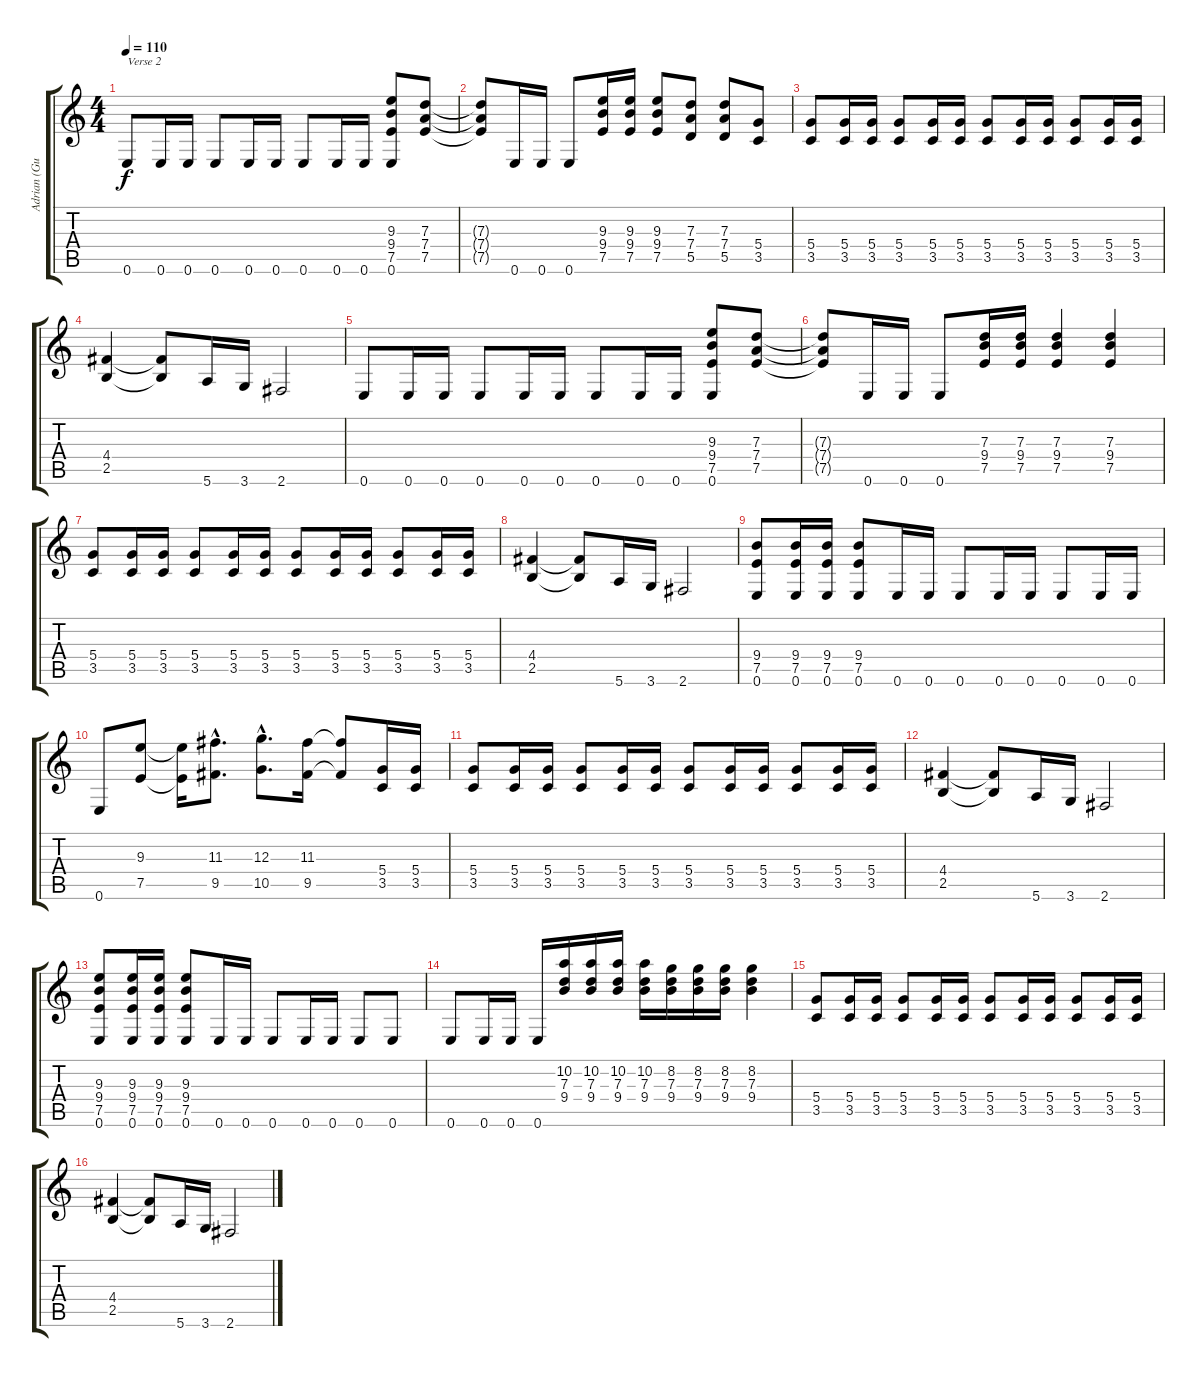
\track ("Adrian (Guitar 2)" "Adrian (Gu") {instrument distortionguitar}
\staff {score tabs}
\tuning (E4 B3 G3 D3 A2 E2) {hide}
\ts (4 4)
\tempo 110
\clef g2
\ks c
0.6.8{txt "Verse 2" dy f} 0.6.16 0.6.16 0.6.8 0.6.16 0.6.16 0.6.8 0.6.16 0.6.16 (9.3 9.4 7.5 0.6).8 (7.3 7.4 7.5).8 |
(7.3{t} 7.4{t} 7.5{t}).8 0.6.16 0.6.16 0.6.8 (9.3 9.4 7.5).16 (9.3 9.4 7.5).16 (9.3 9.4 7.5).8 (7.3 7.4 5.5).8 (7.3 7.4 5.5).8 (5.4 3.5).8 |
(5.4 3.5).8 (5.4 3.5).16 (5.4 3.5).16 (5.4 3.5).8 (5.4 3.5).16 (5.4 3.5).16 (5.4 3.5).8 (5.4 3.5).16 (5.4 3.5).16 (5.4 3.5).8 (5.4 3.5).16 (5.4 3.5).16 |
(4.4 2.5).4 (4.4{t} 2.5{t}).8 5.6.16 3.6.16 2.6.2 |
0.6.8 0.6.16 0.6.16 0.6.8 0.6.16 0.6.16 0.6.8 0.6.16 0.6.16 (9.3 9.4 7.5 0.6).8 (7.3 7.4 7.5).8 |
(7.3{t} 7.4{t} 7.5{t}).8 0.6.16 0.6.16 0.6.8 (7.3 9.4 7.5).16 (7.3 9.4 7.5).16 (7.3 9.4 7.5).4 (7.3 9.4 7.5).4 |
(5.4 3.5).8 (5.4 3.5).16 (5.4 3.5).16 (5.4 3.5).8 (5.4 3.5).16 (5.4 3.5).16 (5.4 3.5).8 (5.4 3.5).16 (5.4 3.5).16 (5.4 3.5).8 (5.4 3.5).16 (5.4 3.5).16 |
(4.4 2.5).4 (4.4{t} 2.5{t}).8 5.6.16 3.6.16 2.6.2 |
(9.4 7.5 0.6).8 (9.4 7.5 0.6).16 (9.4 7.5 0.6).16 (9.4 7.5 0.6).8 0.6.16 0.6.16 0.6.8 0.6.16 0.6.16 0.6.8 0.6.16 0.6.16 |
0.6.8 (9.3 7.5).8 (9.3{t} 7.5{t}).16 (11.3{hac} 9.5{hac}).8{d} (12.3{hac} 10.5{hac}).8{d} (11.3 9.5).16 (11.3{t} 9.5{t}).8 (5.4 3.5).16 (5.4 3.5).16 |
(5.4 3.5).8 (5.4 3.5).16 (5.4 3.5).16 (5.4 3.5).8 (5.4 3.5).16 (5.4 3.5).16 (5.4 3.5).8 (5.4 3.5).16 (5.4 3.5).16 (5.4 3.5).8 (5.4 3.5).16 (5.4 3.5).16 |
(4.4 2.5).4 (4.4{t} 2.5{t}).8 5.6.16 3.6.16 2.6.2 |
(9.3 9.4 7.5 0.6).8 (9.3 9.4 7.5 0.6).16 (9.3 9.4 7.5 0.6).16 (9.3 9.4 7.5 0.6).8 0.6.16 0.6.16 0.6.8 0.6.16 0.6.16 0.6.8 0.6.8 |
0.6.8 0.6.16 0.6.16 0.6.16 (10.2 7.3 9.4).16 (10.2 7.3 9.4).16 (10.2 7.3 9.4).16 (10.2 7.3 9.4).16 (8.2 7.3 9.4).16 (8.2 7.3 9.4).16 (8.2 7.3 9.4).16 (8.2 7.3 9.4).4 |
(5.4 3.5).8 (5.4 3.5).16 (5.4 3.5).16 (5.4 3.5).8 (5.4 3.5).16 (5.4 3.5).16 (5.4 3.5).8 (5.4 3.5).16 (5.4 3.5).16 (5.4 3.5).8 (5.4 3.5).16 (5.4 3.5).16 |
(4.4 2.5).4 (4.4{t} 2.5{t}).8 5.6.16 3.6.16 2.6.2
